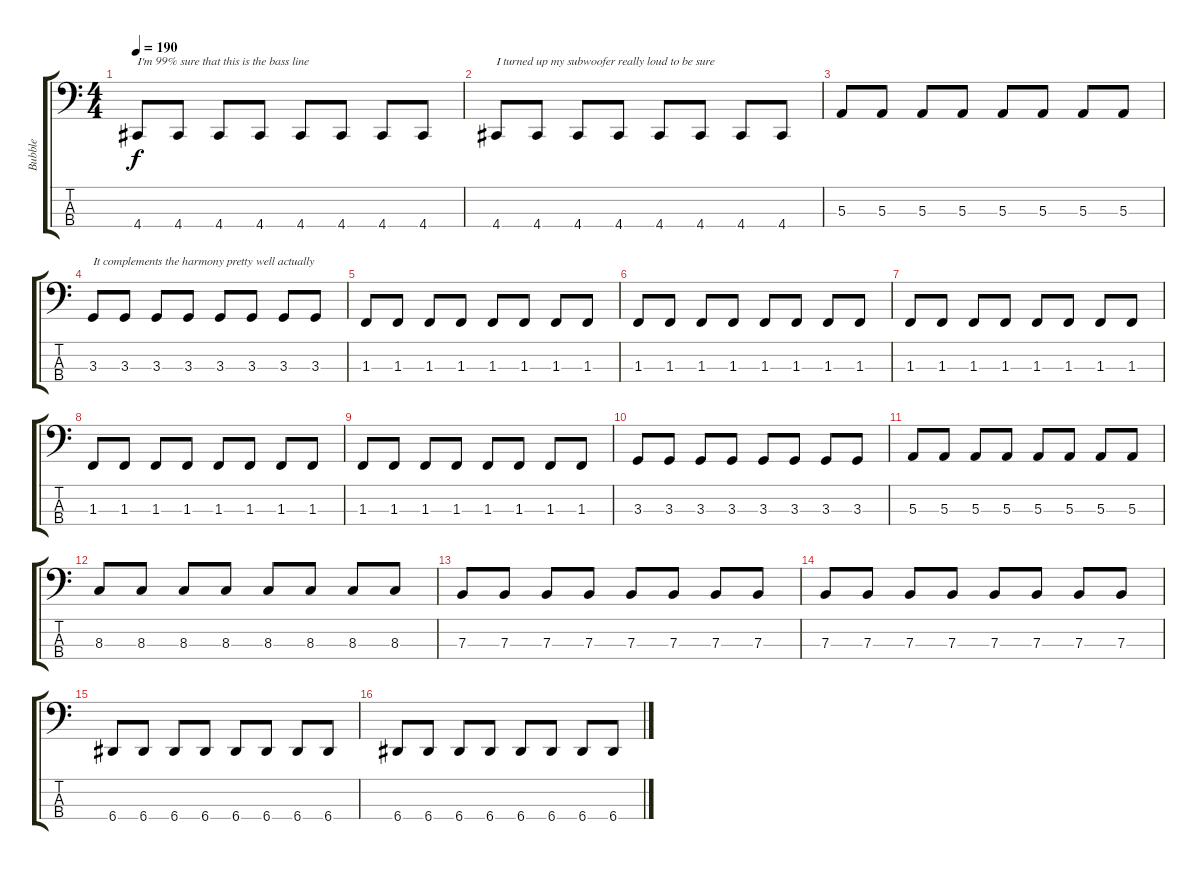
\track ("Bubble" "Bubble") {instrument electricbasspick}
\staff {score tabs}
\tuning (D2 A1 E1 A0) {hide}
\ts (4 4)
\tempo 190
\clef f4
\ks c
4.4.8{txt "I'm 99% sure that this is the bass line" dy f} 4.4.8 4.4.8 4.4.8 4.4.8 4.4.8 4.4.8 4.4.8 |
4.4.8{txt "I turned up my subwoofer really loud to be sure"} 4.4.8 4.4.8 4.4.8 4.4.8 4.4.8 4.4.8 4.4.8 |
5.3.8 5.3.8 5.3.8 5.3.8 5.3.8 5.3.8 5.3.8 5.3.8 |
3.3.8{txt "It complements the harmony pretty well actually"} 3.3.8 3.3.8 3.3.8 3.3.8 3.3.8 3.3.8 3.3.8 |
1.3.8 1.3.8 1.3.8 1.3.8 1.3.8 1.3.8 1.3.8 1.3.8 |
1.3.8 1.3.8 1.3.8 1.3.8 1.3.8 1.3.8 1.3.8 1.3.8 |
1.3.8 1.3.8 1.3.8 1.3.8 1.3.8 1.3.8 1.3.8 1.3.8 |
1.3.8 1.3.8 1.3.8 1.3.8 1.3.8 1.3.8 1.3.8 1.3.8 |
1.3.8 1.3.8 1.3.8 1.3.8 1.3.8 1.3.8 1.3.8 1.3.8 |
3.3.8 3.3.8 3.3.8 3.3.8 3.3.8 3.3.8 3.3.8 3.3.8 |
5.3.8 5.3.8 5.3.8 5.3.8 5.3.8 5.3.8 5.3.8 5.3.8 |
8.3.8 8.3.8 8.3.8 8.3.8 8.3.8 8.3.8 8.3.8 8.3.8 |
7.3.8 7.3.8 7.3.8 7.3.8 7.3.8 7.3.8 7.3.8 7.3.8 |
7.3.8 7.3.8 7.3.8 7.3.8 7.3.8 7.3.8 7.3.8 7.3.8 |
6.4.8 6.4.8 6.4.8 6.4.8 6.4.8 6.4.8 6.4.8 6.4.8 |
6.4.8 6.4.8 6.4.8 6.4.8 6.4.8 6.4.8 6.4.8 6.4.8
